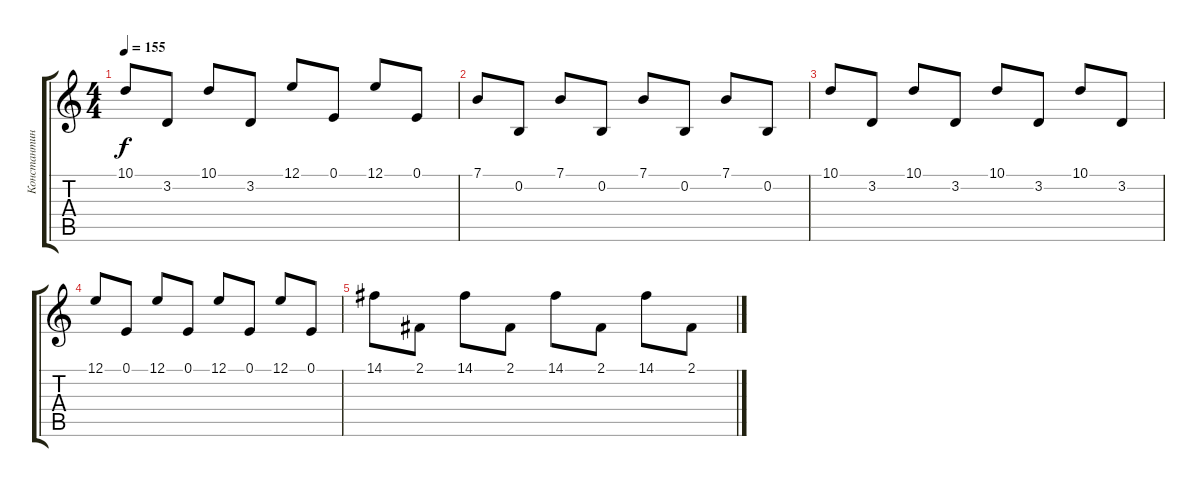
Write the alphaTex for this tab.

\track ("Константин Бекрев (Roland Strings)" "Константин") {instrument tremolostrings}
\staff {score tabs}
\tuning (E4 B3 G3 D3 A2 E2) {hide}
\ts (4 4)
\tempo 155
\clef g2
\ks c
10.1.8{dy f} 3.2.8 10.1.8 3.2.8 12.1.8 0.1.8 12.1.8 0.1.8 |
7.1.8 0.2.8 7.1.8 0.2.8 7.1.8 0.2.8 7.1.8 0.2.8 |
10.1.8 3.2.8 10.1.8 3.2.8 10.1.8 3.2.8 10.1.8 3.2.8 |
12.1.8 0.1.8 12.1.8 0.1.8 12.1.8 0.1.8 12.1.8 0.1.8 |
14.1.8 2.1.8 14.1.8 2.1.8 14.1.8 2.1.8 14.1.8 2.1.8
